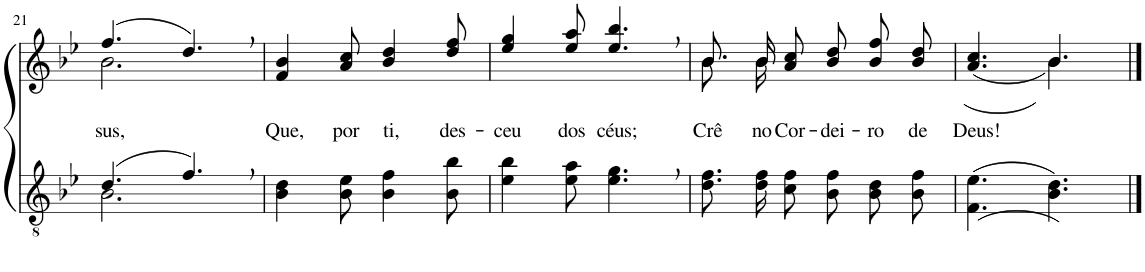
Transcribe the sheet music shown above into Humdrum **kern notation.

**kern	**kern	**text
*part2	*part1	*part1
*staff2	*staff1	*staff1
*I"Parte III e IV	*I"Parte I e II	*
!!LO:PB:g=z
*clefGv2	*clefG2	*
*Trd4c7	*Trd4c7	*
*k[b-e-]	*k[b-e-]	*
*M6/8	*M6/8	*
=21	=21	=21
*^	*^	*
!	!	!	!	!LO:LY:b
(4.d/	2.B-\	(4.ff/	2.b-\	sus,
4.f,/)	.	4.dd,/)	.	.
*v	*v	*	*	*
*	*v	*v	*
=22	=22	=22
!	!	!LO:LY:b
4B-\ 4d\	4f/ 4b-/	Que,
!	!	!LO:LY:b
8B-\ 8e-\	8a/ 8cc/	por
!	!	!LO:LY:b
4B-\ 4f\	4b-/ 4dd/	ti,
!	!	!LO:LY:b
8B-\ 8b-\	8dd/ 8ff/	des-
=23	=23	=23
!	!	!LO:LY:b
4e-\ 4b-\	4ee-/ 4gg/	-ceu
!	!	!LO:LY:b
8e-\ 8a\	8ee-/ 8aa/	dos
!	!	!LO:LY:b
4.e-\, 4.g\,	4.ee-/, 4.bb-/,	céus;
=24	=24	=24
*	*^	*
!	!	!	!LO:LY:b
8.d\ 8.f\L	8.b-\L	8.b-\L	Crê
!	!	!	!LO:LY:b
16d\ 16f\K	16b-\K	16b-\Jk	no
!	!	!	!LO:LY:b
8c\ 8f\J	8a\ 8cc\J	2ryy	Cor-
!	!	!	!LO:LY:b
8B-\ 8f\L	8b-\ 8dd\L	.	-dei-
!	!	!	!LO:LY:b
8B-\ 8d\	8b-\ 8ff\	.	-ro
!	!	!	!LO:LY:b
8B-\ 8f\J	8b-\ 8dd\J	.	de
=25	=25	=25	=25
!	!	!	!LO:LY:b
(4.F\ 4.e-\	4.ryy	(4.a/ 4.cc/	Deus!
4.B-\ 4.d\))	((4.b-\	4.b-/	.
*	*v	*v	*
==	==	==
*-	*-	*-
